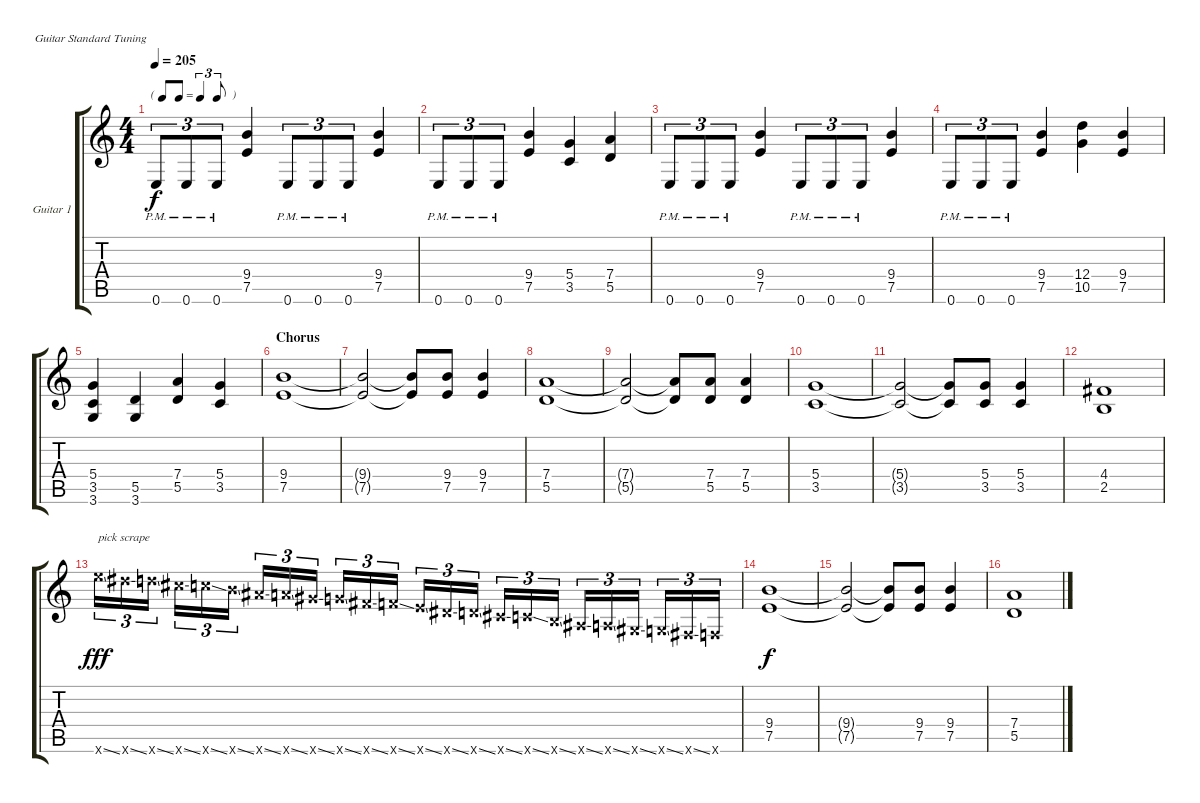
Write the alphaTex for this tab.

\bracketExtendMode groupsimilarinstruments
\firstSystemTrackNameOrientation horizontal
\otherSystemsTrackNameOrientation horizontal
\track ("Guitar 1" "Guitar 1") {instrument overdrivenguitar}
\staff {score tabs}
\tuning (E4 B3 G3 D3 A2 E2)
\ts (4 4)
\tf triplet8th
\tempo 205
\clef g2
\ks c
0.6{pm}.8{tu (3 2) dy f} 0.6{pm}.8{tu (3 2)} 0.6{pm}.8{tu (3 2)} (9.4 7.5).4 0.6{pm}.8{tu (3 2)} 0.6{pm}.8{tu (3 2)} 0.6{pm}.8{tu (3 2)} (9.4 7.5).4 |
0.6{pm}.8{tu (3 2)} 0.6{pm}.8{tu (3 2)} 0.6{pm}.8{tu (3 2)} (9.4 7.5).4 (5.4 3.5).4 (7.4 5.5).4 |
0.6{pm}.8{tu (3 2)} 0.6{pm}.8{tu (3 2)} 0.6{pm}.8{tu (3 2)} (9.4 7.5).4 0.6{pm}.8{tu (3 2)} 0.6{pm}.8{tu (3 2)} 0.6{pm}.8{tu (3 2)} (9.4 7.5).4 |
0.6{pm}.8{tu (3 2)} 0.6{pm}.8{tu (3 2)} 0.6{pm}.8{tu (3 2)} (9.4 7.5).4 (12.4 10.5).4 (9.4 7.5).4 |
(5.4 3.5 3.6).4 (5.5 3.6).4 (7.4 5.5).4 (5.4 3.5).4 |
\section ("" "Chorus")
(9.4 7.5).1 |
(9.4{t} 7.5{t}).2 (9.4{t} 7.5{t}).8 (9.4 7.5).8 (9.4 7.5).4 |
(7.4 5.5).1 |
(7.4{t} 5.5{t}).2 (7.4{t} 5.5{t}).8 (7.4 5.5).8 (7.4 5.5).4 |
(5.4 3.5).1 |
(5.4{t} 3.5{t}).2 (5.4{t} 3.5{t}).8 (5.4 3.5).8 (5.4 3.5).4 |
(4.4 2.5).1 |
24.6{ss x}.16{tu (3 2) txt "pick scrape" dy fff} 23.6{ss x}.16{tu (3 2)} 22.6{ss x}.16{tu (3 2)} 21.6{ss x}.16{tu (3 2)} 20.6{ss x}.16{tu (3 2)} 19.6{ss x}.16{tu (3 2)} 18.6{ss x}.16{tu (3 2)} 17.6{ss x}.16{tu (3 2)} 16.6{ss x}.16{tu (3 2)} 15.6{ss x}.16{tu (3 2)} 14.6{ss x}.16{tu (3 2)} 13.6{ss x}.16{tu (3 2)} 12.6{ss x}.16{tu (3 2)} 11.6{ss x}.16{tu (3 2)} 10.6{ss x}.16{tu (3 2)} 9.6{ss x}.16{tu (3 2)} 8.6{ss x}.16{tu (3 2)} 7.6{ss x}.16{tu (3 2)} 6.6{ss x}.16{tu (3 2)} 5.6{ss x}.16{tu (3 2)} 4.6{ss x}.16{tu (3 2)} 3.6{ss x}.16{tu (3 2)} 2.6{ss x}.16{tu (3 2)} 1.6{x}.16{tu (3 2)} |
(9.4 7.5).1{dy f} |
(9.4{t} 7.5{t}).2 (9.4{t} 7.5{t}).8 (9.4 7.5).8 (9.4 7.5).4 |
(7.4 5.5).1
